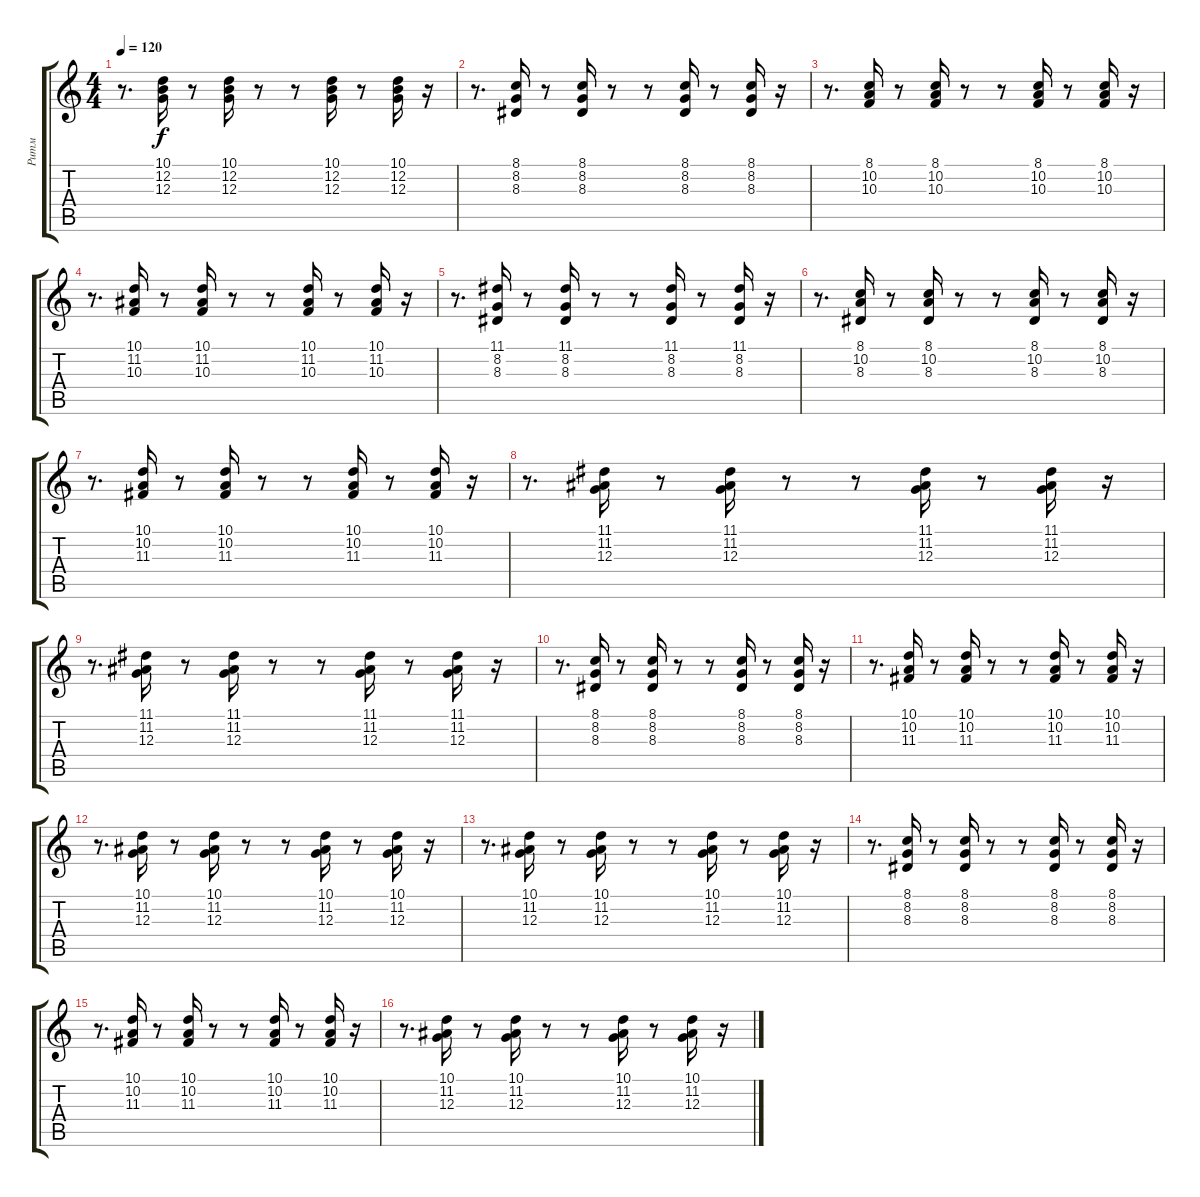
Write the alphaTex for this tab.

\track ("Ритм" "Ритм") {instrument pizzicatostrings}
\staff {score tabs}
\tuning (E4 B3 G3 D3 A2 E2) {hide}
\ts (4 4)
\tempo 120
\clef g2
\ks c
r.8{d dy f} (10.1 12.2 12.3).16 r.8 (10.1 12.2 12.3).16 r.8 r.8 (10.1 12.2 12.3).16 r.8 (10.1 12.2 12.3).16 r.16 |
r.8{d} (8.1 8.2 8.3).16 r.8 (8.1 8.2 8.3).16 r.8 r.8 (8.1 8.2 8.3).16 r.8 (8.1 8.2 8.3).16 r.16 |
r.8{d} (8.1 10.2 10.3).16 r.8 (8.1 10.2 10.3).16 r.8 r.8 (8.1 10.2 10.3).16 r.8 (8.1 10.2 10.3).16 r.16 |
r.8{d} (10.1 11.2 10.3).16 r.8 (10.1 11.2 10.3).16 r.8 r.8 (10.1 11.2 10.3).16 r.8 (10.1 11.2 10.3).16 r.16 |
r.8{d} (11.1 8.2 8.3).16 r.8 (11.1 8.2 8.3).16 r.8 r.8 (11.1 8.2 8.3).16 r.8 (11.1 8.2 8.3).16 r.16 |
r.8{d} (8.1 10.2 8.3).16 r.8 (8.1 10.2 8.3).16 r.8 r.8 (8.1 10.2 8.3).16 r.8 (8.1 10.2 8.3).16 r.16 |
r.8{d} (10.1 10.2 11.3).16 r.8 (10.1 10.2 11.3).16 r.8 r.8 (10.1 10.2 11.3).16 r.8 (10.1 10.2 11.3).16 r.16 |
r.8{d} (11.1 11.2 12.3).16 r.8 (11.1 11.2 12.3).16 r.8 r.8 (11.1 11.2 12.3).16 r.8 (11.1 11.2 12.3).16 r.16 |
r.8{d} (11.1 11.2 12.3).16 r.8 (11.1 11.2 12.3).16 r.8 r.8 (11.1 11.2 12.3).16 r.8 (11.1 11.2 12.3).16 r.16 |
r.8{d} (8.1 8.2 8.3).16 r.8 (8.1 8.2 8.3).16 r.8 r.8 (8.1 8.2 8.3).16 r.8 (8.1 8.2 8.3).16 r.16 |
r.8{d} (10.1 10.2 11.3).16 r.8 (10.1 10.2 11.3).16 r.8 r.8 (10.1 10.2 11.3).16 r.8 (10.1 10.2 11.3).16 r.16 |
r.8{d} (10.1 11.2 12.3).16 r.8 (10.1 11.2 12.3).16 r.8 r.8 (10.1 11.2 12.3).16 r.8 (10.1 11.2 12.3).16 r.16 |
r.8{d} (10.1 11.2 12.3).16 r.8 (10.1 11.2 12.3).16 r.8 r.8 (10.1 11.2 12.3).16 r.8 (10.1 11.2 12.3).16 r.16 |
r.8{d} (8.1 8.2 8.3).16 r.8 (8.1 8.2 8.3).16 r.8 r.8 (8.1 8.2 8.3).16 r.8 (8.1 8.2 8.3).16 r.16 |
r.8{d} (10.1 10.2 11.3).16 r.8 (10.1 10.2 11.3).16 r.8 r.8 (10.1 10.2 11.3).16 r.8 (10.1 10.2 11.3).16 r.16 |
r.8{d} (10.1 11.2 12.3).16 r.8 (10.1 11.2 12.3).16 r.8 r.8 (10.1 11.2 12.3).16 r.8 (10.1 11.2 12.3).16 r.16
